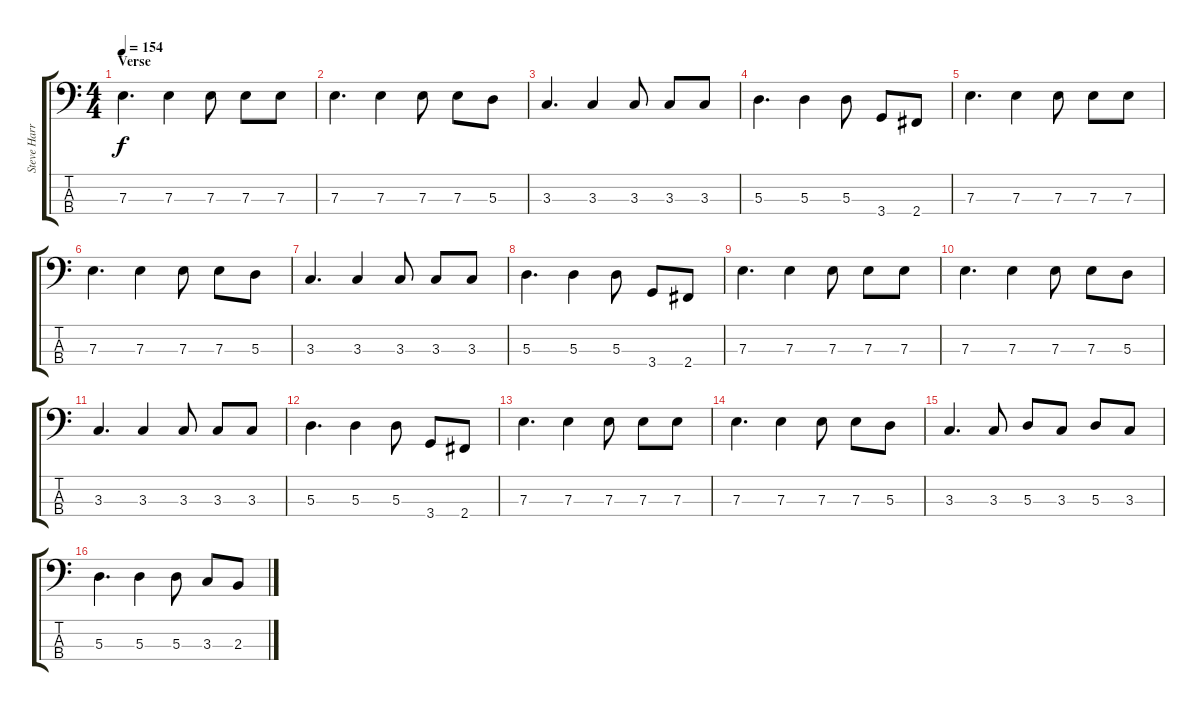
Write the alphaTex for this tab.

\track ("Steve Harris" "Steve Harr") {instrument electricbassfinger}
\staff {score tabs}
\tuning (G2 D2 A1 E1) {hide}
\ts (4 4)
\section ("" "Verse")
\tempo 154
\clef f4
\ks c
7.3.4{d dy f} 7.3.4 7.3.8 7.3.8 7.3.8 |
7.3.4{d} 7.3.4 7.3.8 7.3.8 5.3.8 |
3.3.4{d} 3.3.4 3.3.8 3.3.8 3.3.8 |
5.3.4{d} 5.3.4 5.3.8 3.4.8 2.4.8 |
7.3.4{d} 7.3.4 7.3.8 7.3.8 7.3.8 |
7.3.4{d} 7.3.4 7.3.8 7.3.8 5.3.8 |
3.3.4{d} 3.3.4 3.3.8 3.3.8 3.3.8 |
5.3.4{d} 5.3.4 5.3.8 3.4.8 2.4.8 |
7.3.4{d} 7.3.4 7.3.8 7.3.8 7.3.8 |
7.3.4{d} 7.3.4 7.3.8 7.3.8 5.3.8 |
3.3.4{d} 3.3.4 3.3.8 3.3.8 3.3.8 |
5.3.4{d} 5.3.4 5.3.8 3.4.8 2.4.8 |
7.3.4{d} 7.3.4 7.3.8 7.3.8 7.3.8 |
7.3.4{d} 7.3.4 7.3.8 7.3.8 5.3.8 |
3.3.4{d} 3.3.8 5.3.8 3.3.8 5.3.8 3.3.8 |
5.3.4{d} 5.3.4 5.3.8 3.3.8 2.3.8
